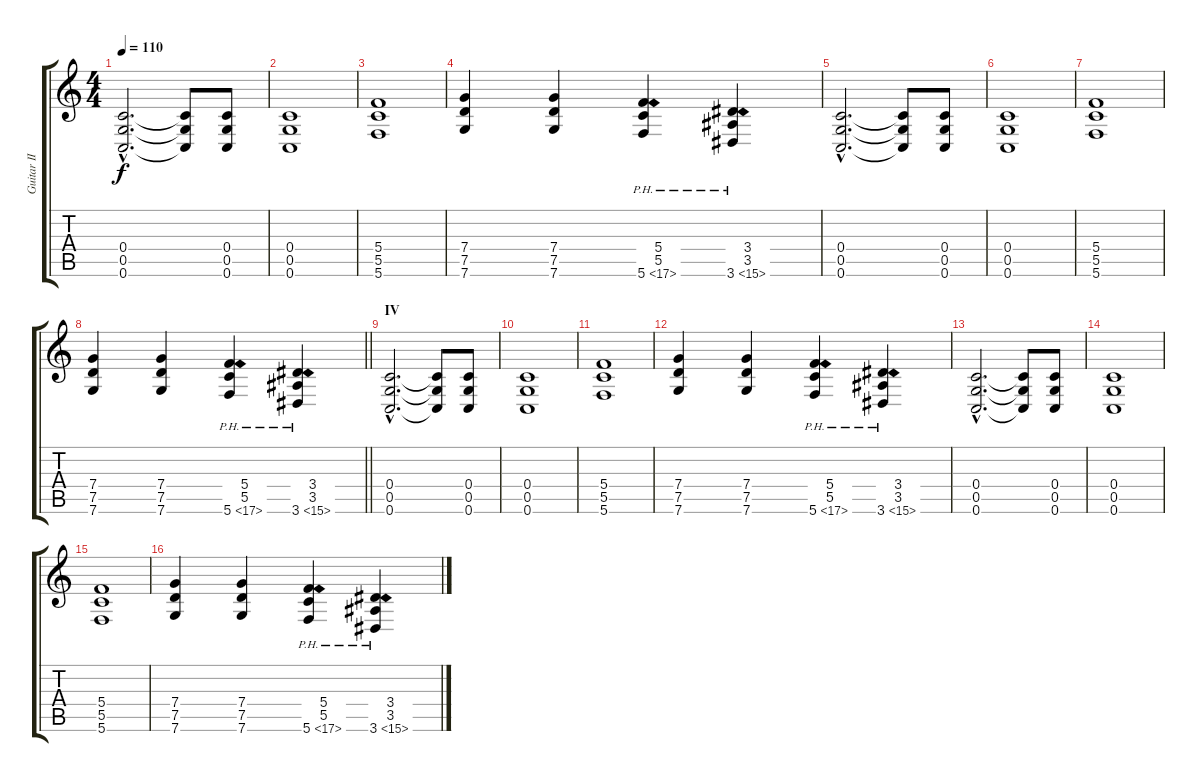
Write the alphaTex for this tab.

\track ("Guitar II - Distortion" "Guitar II ") {instrument distortionguitar}
\staff {score tabs}
\tuning (D4 A3 F3 C3 G2 C2) {hide}
\ts (4 4)
\tempo 110
\clef g2
\ks c
(0.4{hac} 0.5{hac} 0.6{hac}).2{d dy f} (0.4{t} 0.5{t} 0.6{t}).8 (0.4 0.5 0.6).8 |
(0.4 0.5 0.6).1 |
(5.4 5.5 5.6).1 |
(7.4 7.5 7.6).4 (7.4 7.5 7.6).4 (5.4 5.5 5.6{ph 12}).4 (3.4 3.5 3.6{ph 12}).4 |
(0.4{hac} 0.5{hac} 0.6{hac}).2{d} (0.4{t} 0.5{t} 0.6{t}).8 (0.4 0.5 0.6).8 |
(0.4 0.5 0.6).1 |
(5.4 5.5 5.6).1 |
\barLineRight lightlight
(7.4 7.5 7.6).4 (7.4 7.5 7.6).4 (5.4 5.5 5.6{ph 12}).4 (3.4 3.5 3.6{ph 12}).4 |
\section ("" "IV")
(0.4{hac} 0.5{hac} 0.6{hac}).2{d} (0.4{t} 0.5{t} 0.6{t}).8 (0.4 0.5 0.6).8 |
(0.4 0.5 0.6).1 |
(5.4 5.5 5.6).1 |
(7.4 7.5 7.6).4 (7.4 7.5 7.6).4 (5.4 5.5 5.6{ph 12}).4 (3.4 3.5 3.6{ph 12}).4 |
(0.4{hac} 0.5{hac} 0.6{hac}).2{d} (0.4{t} 0.5{t} 0.6{t}).8 (0.4 0.5 0.6).8 |
(0.4 0.5 0.6).1 |
(5.4 5.5 5.6).1 |
(7.4 7.5 7.6).4 (7.4 7.5 7.6).4 (5.4 5.5 5.6{ph 12}).4 (3.4 3.5 3.6{ph 12}).4
